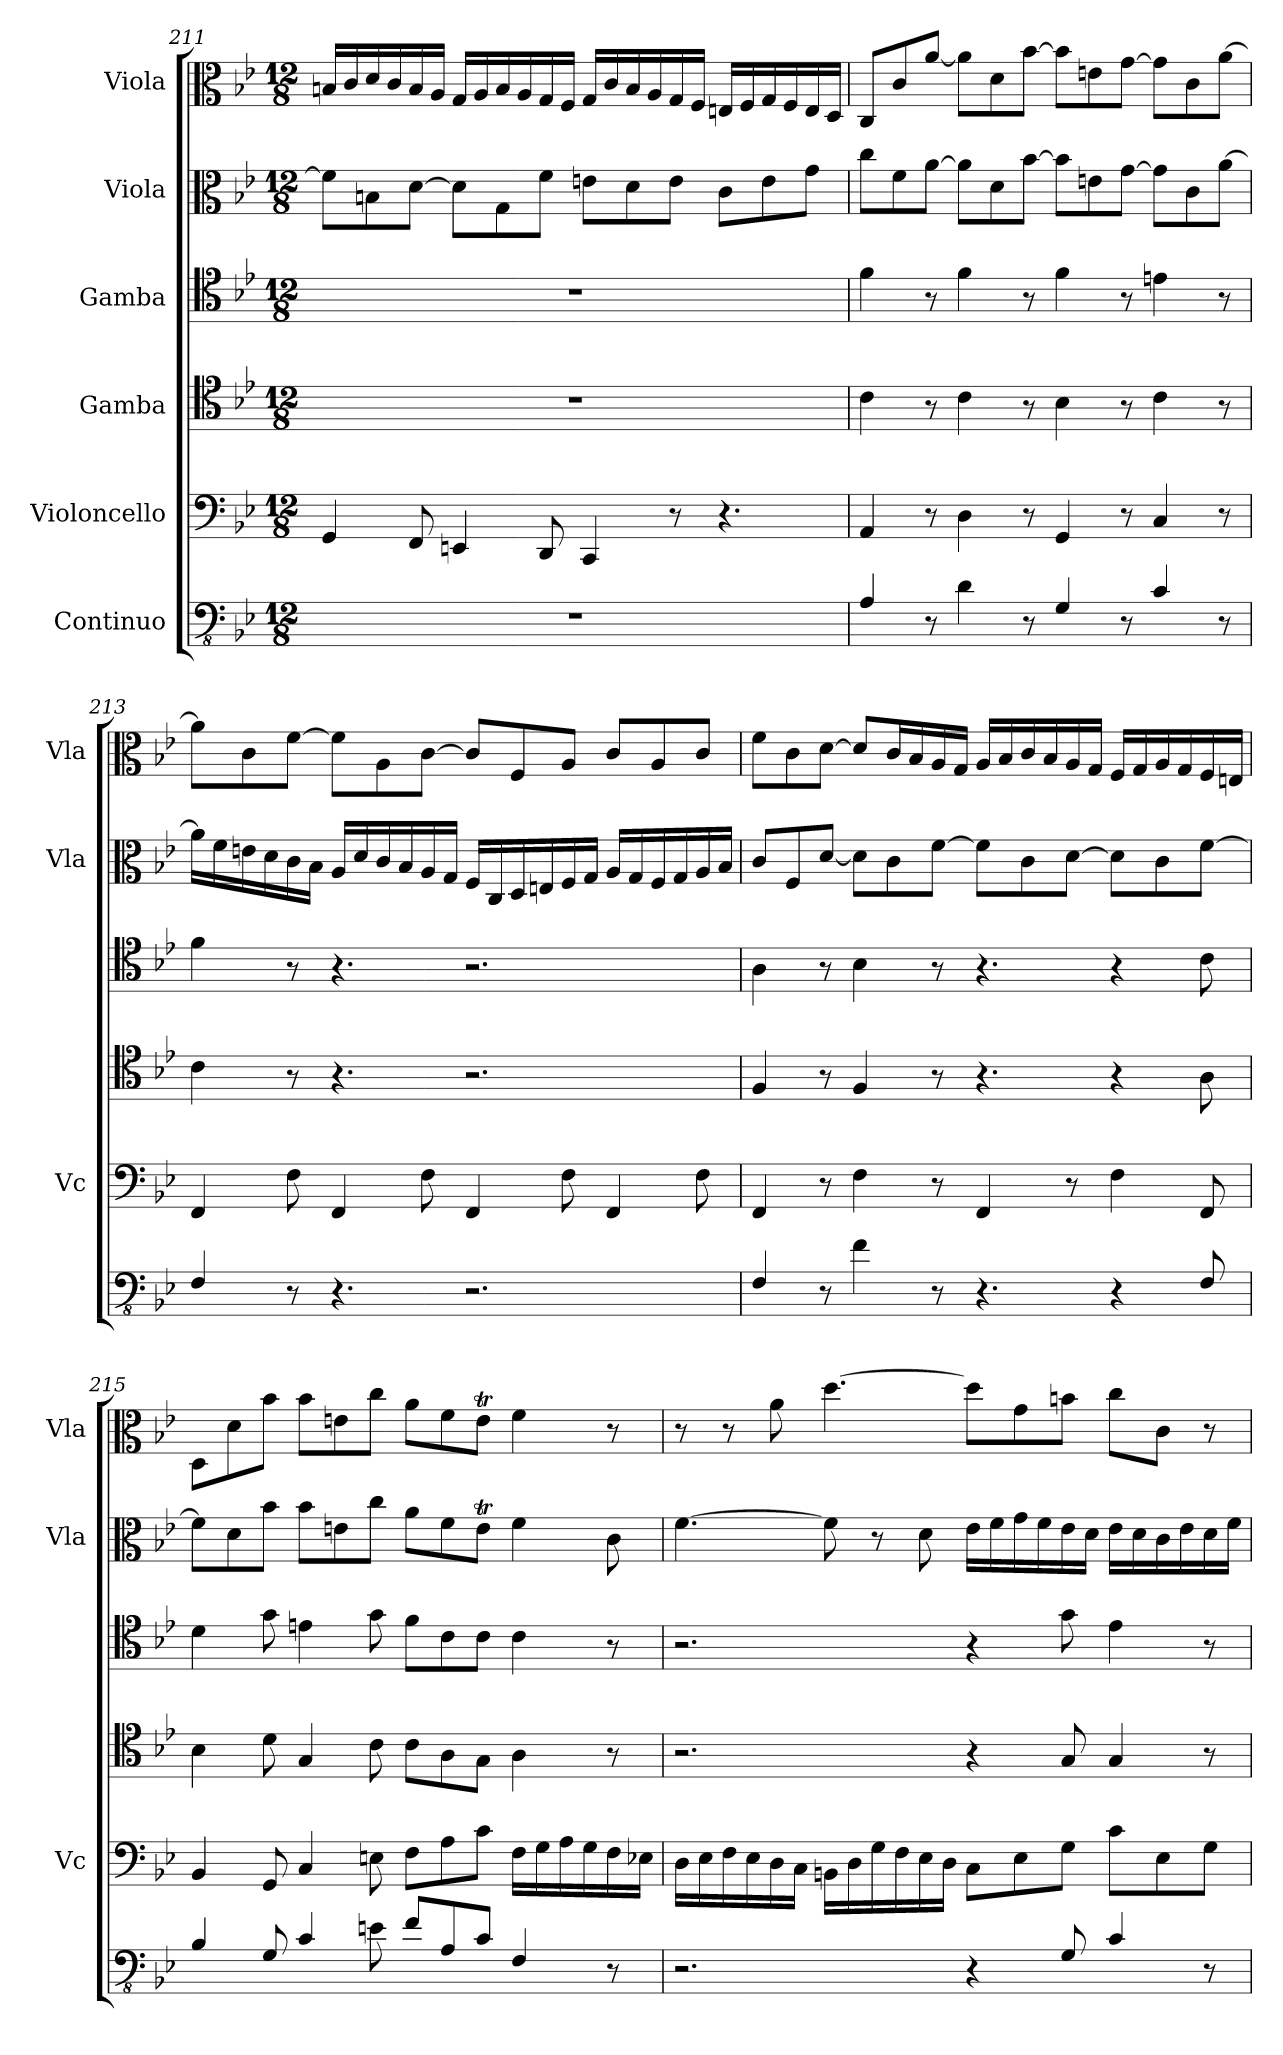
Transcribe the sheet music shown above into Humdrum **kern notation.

**kern	**kern	**kern	**kern	**kern	**kern
*part6	*part5	*part4	*part3	*part2	*part1
*staff6	*staff5	*staff4	*staff3	*staff2	*staff1
*I"Continuo	*I"Violoncello	*I"Gamba	*I"Gamba	*I"Viola	*I"Viola
*	*I'Vc	*	*	*I'Vla	*I'Vla
!!LO:PB:g=z
*clefFv4	*clefF4	*clefC4	*clefC4	*clefC3	*clefC3
*ITrd7c12	*	*	*	*	*
*k[b-e-]	*k[b-e-]	*k[b-e-]	*k[b-e-]	*k[b-e-]	*k[b-e-]
*M12/8	*M12/8	*M12/8	*M12/8	*M12/8	*M12/8
=211	=211	=211	=211	=211	=211
1.r	4GG/	1.r	1.r	8f\L]	16Bn/LL
.	.	.	.	.	16c/
.	.	.	.	8Bn\	16d/
.	.	.	.	.	16c/
.	8FF/	.	.	[8d\J	16B/
.	.	.	.	.	16A/JJ
.	4EEn/	.	.	8d\L]	16G/LL
.	.	.	.	.	16A/
.	.	.	.	8G\	16B/
.	.	.	.	.	16A/
.	8DD/	.	.	8f\J	16G/
.	.	.	.	.	16F/JJ
.	4CC/	.	.	8en\L	16G/LL
.	.	.	.	.	16c/
.	.	.	.	8d\	16B/
.	.	.	.	.	16A/
.	8r	.	.	8e\J	16G/
.	.	.	.	.	16F/JJ
.	4.r	.	.	8c\L	16En/LL
.	.	.	.	.	16F/
.	.	.	.	8e\	16G/
.	.	.	.	.	16F/
.	.	.	.	8g\J	16E/
.	.	.	.	.	16D/JJ
=212	=212	=212	=212	=212	=212
4AAA/	4AA/	4c\	4f\	8cc\L	8C/L
.	.	.	.	8f\	8c/
8r	8r	8r	8r	[8a\J	[8a/J
4DD\	4D\	4c\	4f\	8a\L]	8a\L]
.	.	.	.	8d\	8d\
8r	8r	8r	8r	[8b-\J	[8b-\J
4GGG/	4GG/	4B-\	4f\	8b-\L]	8b-\L]
.	.	.	.	8en\	8en\
8r	8r	8r	8r	[8g\J	[8g\J
4CC/	4C/	4c\	4en\	8g\L]	8g\L]
.	.	.	.	8c\	8c\
8r	8r	8r	8r	[8a\J	[8a\J
!!LO:LB:g=z
=213	=213	=213	=213	=213	=213
4FFF/	4FF/	4c\	4f\	16a\LL]	8a\L]
.	.	.	.	16f\	.
.	.	.	.	16en\	8c\
.	.	.	.	16d\	.
8r	8F\	8r	8r	16c\	[8f\J
.	.	.	.	16B-\JJ	.
4.r	4FF/	4.r	4.r	16A/LL	8f\L]
.	.	.	.	16d/	.
.	.	.	.	16c/	8A\
.	.	.	.	16B-/	.
.	8F\	.	.	16A/	[8c\J
.	.	.	.	16G/JJ	.
2.r	4FF/	2.r	2.r	16F/LL	8c/L]
.	.	.	.	16C/	.
.	.	.	.	16D/	8F/
.	.	.	.	16En/	.
.	8F\	.	.	16F/	8A/J
.	.	.	.	16G/JJ	.
.	4FF/	.	.	16A/LL	8c/L
.	.	.	.	16G/	.
.	.	.	.	16F/	8A/
.	.	.	.	16G/	.
.	8F\	.	.	16A/	8c/J
.	.	.	.	16B-/JJ	.
!!LO:PB:g=z
=214	=214	=214	=214	=214	=214
4FFF/	4FF/	4F/	4A\	8c/L	8f\L
.	.	.	.	8F/	8c\
8r	8r	8r	8r	[8d/J	[8d\J
4FF\	4F\	4F/	4B-\	8d\L]	8d/L]
.	.	.	.	8c\	16c/L
.	.	.	.	.	16B-/
8r	8r	8r	8r	[8f\J	16A/
.	.	.	.	.	16G/JJ
4.r	4FF/	4.r	4.r	8f\L]	16A/LL
.	.	.	.	.	16B-/
.	.	.	.	8c\	16c/
.	.	.	.	.	16B-/
.	8r	.	.	[8d\J	16A/
.	.	.	.	.	16G/JJ
4r	4F\	4r	4r	8d\L]	16F/LL
.	.	.	.	.	16G/
.	.	.	.	8c\	16A/
.	.	.	.	.	16G/
8FFF/	8FF/	8A\	8c\	[8f\J	16F/
.	.	.	.	.	16En/JJ
=215	=215	=215	=215	=215	=215
4BBB-/	4BB-/	4B-\	4d\	8f\L]	8D\L
.	.	.	.	8d\	8d\
8GGG/	8GG/	8d\	8g\	8b-\J	8b-\J
4CC/	4C/	4G/	4en\	8b-\L	8b-\L
.	.	.	.	8en\	8en\
8EEn\	8En\	8c\	8g\	8cc\J	8cc\J
8FF/L	8F\L	8c\L	8f\L	8a\L	8a\L
8AAA/	8A\	8A\	8c\	8f\	8f\
8CC/J	8c\J	8G\J	8c\J	8et\J	8et\J
4FFF/	16F\LL	4A\	4c\	4f\	4f\
.	16G\	.	.	.	.
.	16A\	.	.	.	.
.	16G\	.	.	.	.
8r	16F\	8r	8r	8c\	8r
.	16E-X\JJ	.	.	.	.
!!LO:LB:g=z
=216	=216	=216	=216	=216	=216
2.r	16D\LL	2.r	2.r	[4.f\	8r
.	16E-\	.	.	.	.
.	16F\	.	.	.	8r
.	16E-\	.	.	.	.
.	16D\	.	.	.	8a\
.	16C\JJ	.	.	.	.
.	16BBn\LL	.	.	8f\]	[4.dd\
.	16D\	.	.	.	.
.	16G\	.	.	8r	.
.	16F\	.	.	.	.
.	16E-\	.	.	8d\	.
.	16D\JJ	.	.	.	.
4r	8C\L	4r	4r	16e-\LL	8dd\L]
.	.	.	.	16f\	.
.	8E-\	.	.	16g\	8g\
.	.	.	.	16f\	.
8GGG/	8G\J	8G/	8g\	16e-\	8bn\J
.	.	.	.	16d\JJ	.
4CC/	8c\L	4G/	4e-\	16e-\LL	8cc\L
.	.	.	.	16d\	.
.	8E-\	.	.	16c\	8c\J
.	.	.	.	16e-\	.
8r	8G\J	8r	8r	16d\	8r
.	.	.	.	16f\JJ	.
=	=	=	=	=	=
*-	*-	*-	*-	*-	*-
